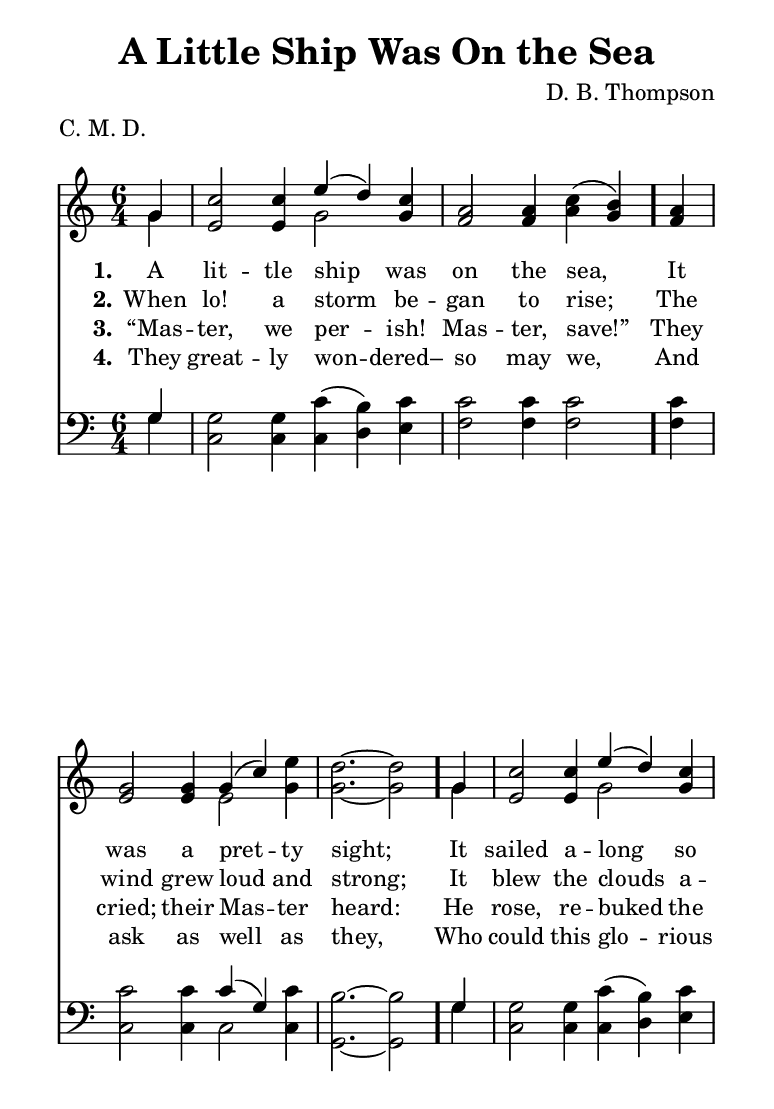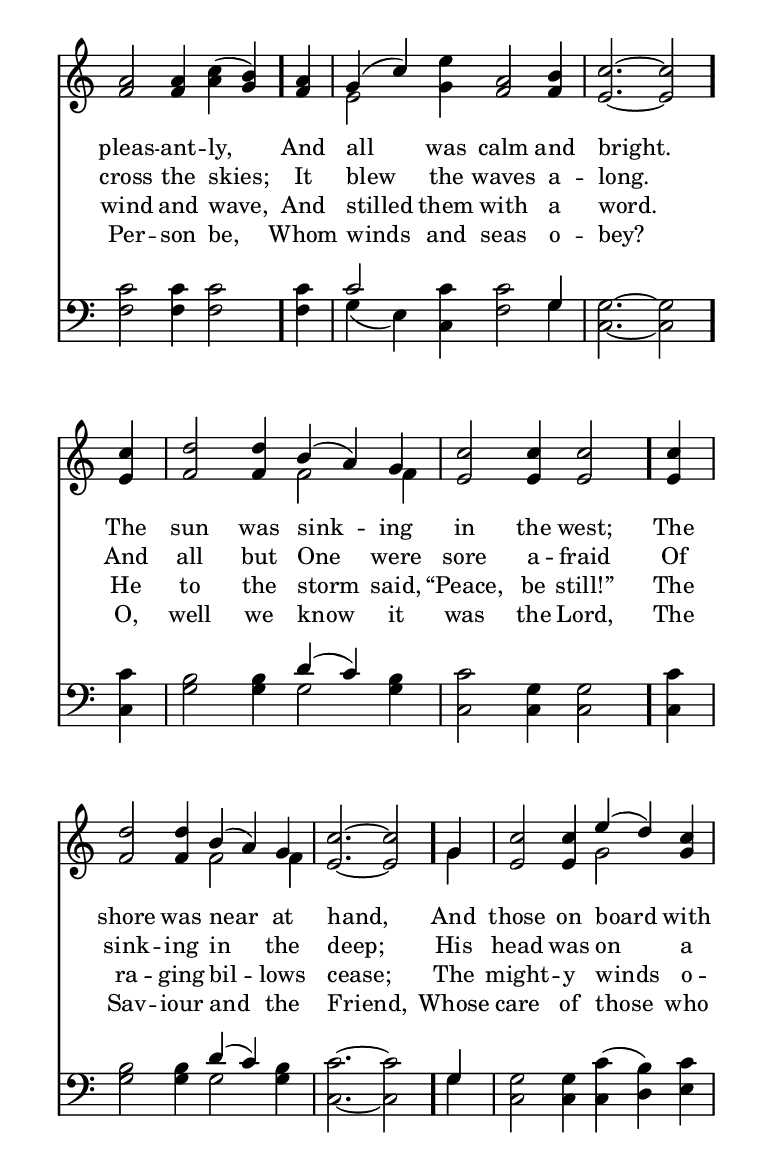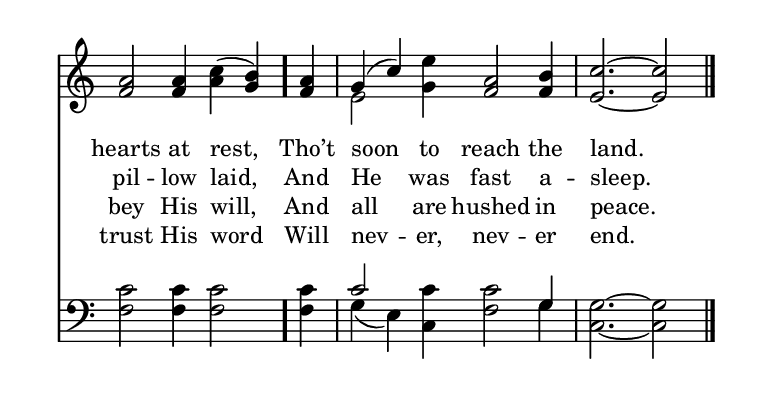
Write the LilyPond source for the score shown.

\include "common/global.ily"
\paper {
  \include "common/paper.ily"
}

\header{
  %children
  hymnnumber = "293"
  title = "A Little Ship Was On the Sea"
  tunename = "Alida"
  meter = "C. M. D."
  poet = ""
  composer = "D. B. Thompson"
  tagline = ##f
}

global = {
  \include "common/overrides.ily"
  \override Staff.TimeSignature.style = #'numbered
  \time 6/4
  \override Score.MetronomeMark.transparent = ##t % hide all fermata changes too
  \tempo 4=140
  \key c \major
  \partial 4
  \autoBeamOff
}

notesSoprano = {
\global
\relative c'' {

  g4 | c2 c4 e( d) c | a2 a4 c( b)
  a4 | g2 g4 g( c) e | d2. ~ d2 \eogbreak
  g,4 | c2 c4 e( d) c | a2 a4 c( b)
  a4 | g( c) e a,2 b4 | c2. ~ c2 \eogbreak

  c4 | d2 d4 b( a) g | c2 c4 c2
  c4 | d2 d4 b( a) g | c2. ~ c2 \eogbreak
  g4 | c2 c4 e( d) c | a2 a4 c( b)
  a4 | g( c) e a,2 b4 | c2. ~ c2

  \bar "|."

}
}

notesAlto = {
\global
\relative e' {

  g4 | e2 e4 g2 g4 | f2 f4 a( g)
  f4 | e2 e4 e2 g4 | g2. ~ g2
  g4 | e2 e4 g2 g4 | f2 f4 a( g)
  f4 | e2 g4 f2 f4 | e2. ~ e2

  e4 | f2 f4 f2 f4 | e2 e4 e2
  e4 | f2 f4 f2 f4 | e2. ~ e2
  g4 | e2 e4 g2 g4 | f2 f4 a( g)
  f4 | e2 g4 f2 f4 | e2. ~ e2

}
}

notesTenor = {
\global
\relative a {

  g4 | g2 g4 c( b) c | c2 c4 c2
  c4 | c2 c4 c( g) c | b2. ~ b2
  g4 | g2 g4 c( b) c | c2 c4 c2
  c4 | c2 c4 c2 g4 | g2. ~ g2

  c4 | b2 b4 d( c) b | c2 g4 g2
  c4 | b2 b4 d( c) b | c2. ~ c2
  g4 | g2 g4 c( b) c | c2 c4 c2
  c4 | c2 c4 c2 g4 | g2. ~ g2

}
}

notesBass = {
\global
\relative f {

  g4 | c,2 c4 c( d) e | f2 f4 f2
  f4 | c2 c4 c2 c4 | g2. ~ g2
  g'4 | c,2 c4 c( d) e | f2 f4 f2
  f4 | g( e) c f2 g4 | c,2. ~ c2

  c4 | g'2 g4 g2 g4 | c,2 c4 c2
  c4 | g'2 g4 g2 g4 | c,2. ~ c2
  g'4 | c,2 c4 c( d) e | f2 f4 f2
  f4 | g( e) c f2 g4 | c,2. ~ c2

}
}

wordsA = \lyricmode {
\set stanza = "1."

A lit -- tle ship was on the sea, \bar "."
It was a pret -- ty sight; \bar "."
It sailed a -- long so pleas -- ant -- ly, \bar "."
And all was calm and bright. \bar "."
The sun was sink -- ing in the west; \bar "."
The shore was near at hand, \bar "."
And those on board with hearts at rest, \bar "."
Tho’t soon to reach the land. \bar "."

}

wordsB = \lyricmode {
\set stanza = "2."

When lo! a storm be -- gan to rise;
The wind grew loud and strong;
It blew the clouds a -- cross the skies;
It blew the waves a -- long.
And all but One were sore a -- fraid
Of sink -- ing in the deep;
His head was on a pil -- low laid,
And He was fast a -- sleep.

}

wordsC = \lyricmode {
\set stanza = "3."

“Mas -- ter, we per -- ish! Mas -- ter, save!”
They cried; their Mas -- ter heard:
He rose, re -- buked the wind and wave,
And stilled them with a word.
He to the storm said, “Peace, be still!”
The ra -- ging bil -- lows cease;
The might -- y winds o -- bey His will,
And all are hushed in peace.

}

wordsD = \lyricmode {
\set stanza = "4."

They great -- ly won -- dered– so may we,
And ask as well as they,
Who could this glo -- rious Per -- son be,
Whom winds and seas o -- bey?
O, well we know it was the Lord,
The Sav -- iour and the Friend,
Whose care of those who trust His word
Will nev -- er, nev -- er end.

}

\score {
  \context ChoirStaff <<
    \context Staff = upper <<
      \set Staff.autoBeaming = ##f
      \set ChoirStaff.systemStartDelimiter = #'SystemStartBar
      \set ChoirStaff.printPartCombineTexts = ##f
      \partcombine #'(2 . 9) \notesSoprano \notesAlto
      \context NullVoice = sopranos { \voiceOne << \notesSoprano >> }
      \context NullVoice = altos { \voiceTwo << \notesAlto >> }
      \context Lyrics = one   \lyricsto sopranos \wordsA
      \context Lyrics = two   \lyricsto sopranos \wordsB
      \context Lyrics = three \lyricsto sopranos \wordsC
      \context Lyrics = four  \lyricsto sopranos \wordsD
    >>
    \context Staff = men <<
      \set Staff.autoBeaming = ##f
      \clef bass
      \set ChoirStaff.printPartCombineTexts = ##f
      \partcombine #'(2 . 9) \notesTenor \notesBass
      \context NullVoice = tenors { \voiceOne << \notesTenor >> }
      \context NullVoice = basses { \voiceTwo << \notesBass >> }
    >>
  >>
  \layout {
    \include "common/layout.ily"
  }
  \midi{
    \include "common/midi.ily"
  }
}

\version "2.19.49"  % necessary for upgrading to future LilyPond versions.

% vi:set et ts=2 sw=2 ai nocindent syntax=lilypond:
